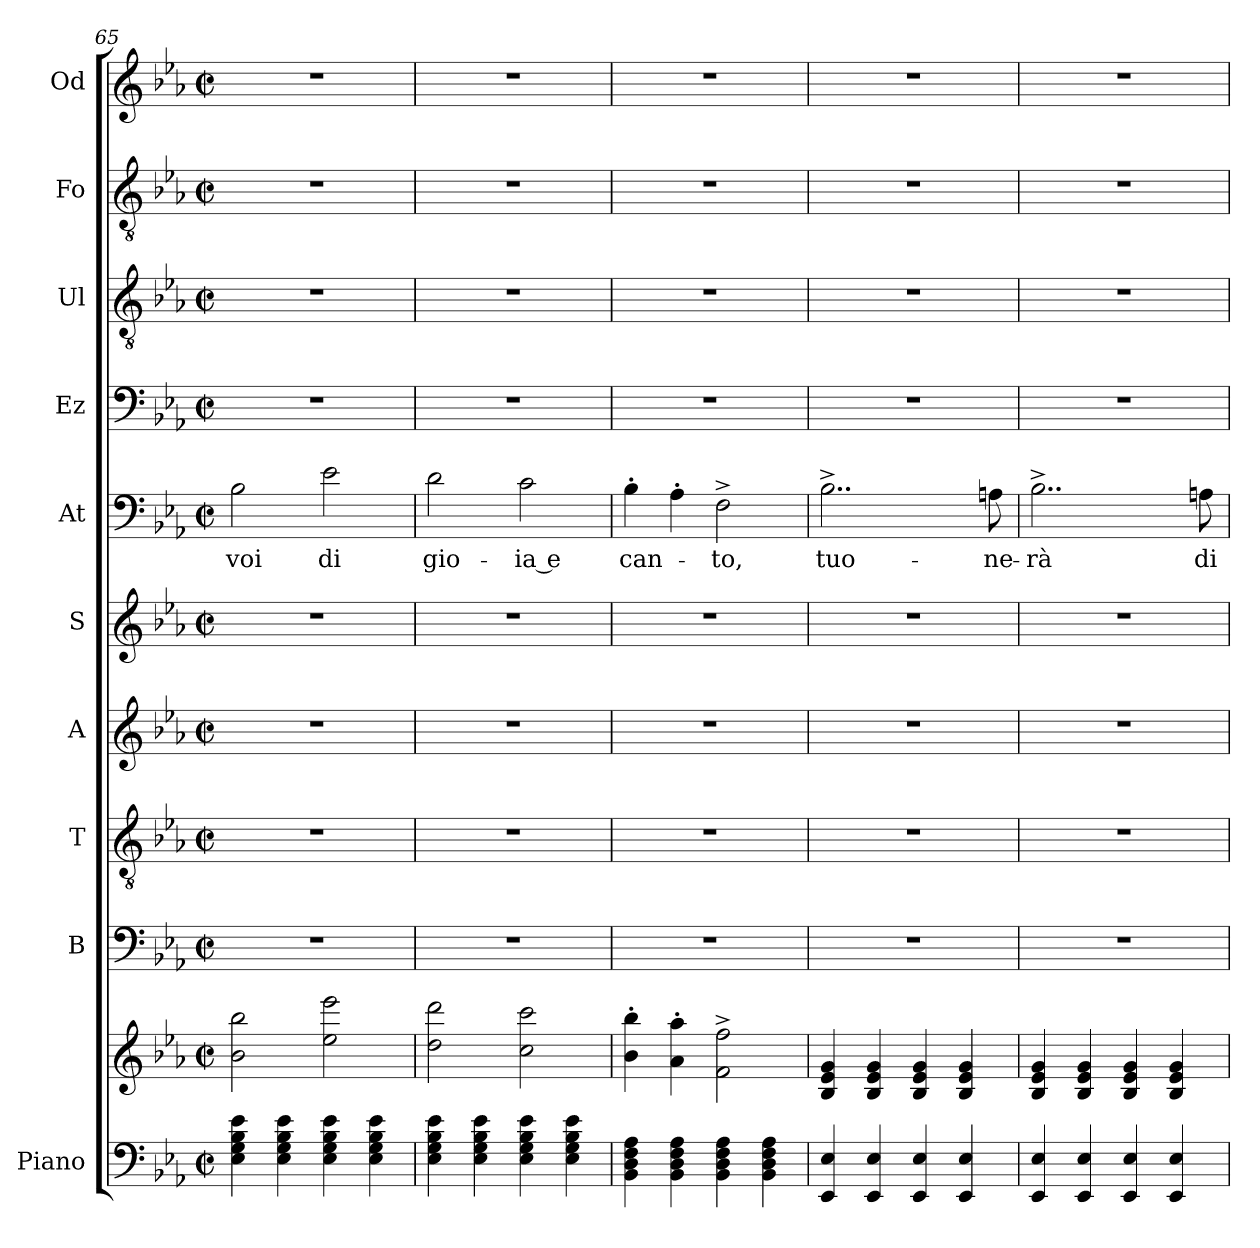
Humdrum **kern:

**kern	**kern	**kern	**kern	**kern	**kern	**kern	**text	**kern	**kern	**kern	**kern
*part10	*part10	*part9	*part8	*part7	*part6	*part5	*part5	*part4	*part3	*part2	*part1
*staff11	*staff10	*staff9	*staff8	*staff7	*staff6	*staff5	*staff5	*staff4	*staff3	*staff2	*staff1
*I"Piano	*	*I"B	*I"T	*I"A	*I"S	*I"At	*	*I"Ez	*I"Ul	*I"Fo	*I"Od
*I'Pno	*	*I'B	*I'T	*I'A	*I'S	*I'At	*	*I'Ez	*I'Ul	*I'Fo	*I'Od
*clefF4	*clefG2	*clefF4	*clefGv2	*clefG2	*clefG2	*clefF4	*	*clefF4	*clefGv2	*clefGv2	*clefG2
*k[b-e-a-]	*k[b-e-a-]	*k[b-e-a-]	*k[b-e-a-]	*k[b-e-a-]	*k[b-e-a-]	*k[b-e-a-]	*	*k[b-e-a-]	*k[b-e-a-]	*k[b-e-a-]	*k[b-e-a-]
*M2/2	*M2/2	*M2/2	*M2/2	*M2/2	*M2/2	*M2/2	*	*M2/2	*M2/2	*M2/2	*M2/2
*met(c|)	*met(c|)	*met(c|)	*met(c|)	*met(c|)	*met(c|)	*met(c|)	*	*met(c|)	*met(c|)	*met(c|)	*met(c|)
=65	=65	=65	=65	=65	=65	=65	=65	=65	=65	=65	=65
!	!	!	!	!	!	!	!LO:LY:b	!	!	!	!
4E-\ 4G\ 4B-\ 4e-\	2b-\ 2bb-\	1r	1r	1r	1r	2B-\	voi	1r	1r	1r	1r
4E-\ 4G\ 4B-\ 4e-\	.	.	.	.	.	.	.	.	.	.	.
!	!	!	!	!	!	!	!LO:LY:b	!	!	!	!
4E-\ 4G\ 4B-\ 4e-\	2ee-\ 2eee-\	.	.	.	.	2e-\	di	.	.	.	.
4E-\ 4G\ 4B-\ 4e-\	.	.	.	.	.	.	.	.	.	.	.
=66	=66	=66	=66	=66	=66	=66	=66	=66	=66	=66	=66
!	!	!	!	!	!	!	!LO:LY:b	!	!	!	!
4E-\ 4G\ 4B-\ 4e-\	2dd\ 2ddd\	1r	1r	1r	1r	2d\	gio-	1r	1r	1r	1r
4E-\ 4G\ 4B-\ 4e-\	.	.	.	.	.	.	.	.	.	.	.
!	!	!	!	!	!	!	!LO:LY:b	!	!	!	!
4E-\ 4G\ 4B-\ 4e-\	2cc\ 2ccc\	.	.	.	.	2c\	-ia e	.	.	.	.
4E-\ 4G\ 4B-\ 4e-\	.	.	.	.	.	.	.	.	.	.	.
=67	=67	=67	=67	=67	=67	=67	=67	=67	=67	=67	=67
!	!	!	!	!	!	!	!LO:LY:b	!	!	!	!
4BB-\ 4D\ 4F\ 4A-\	4b-\' 4bb-\'	1r	1r	1r	1r	4B-'\	can-	1r	1r	1r	1r
4BB-\ 4D\ 4F\ 4A-\	4a-\' 4aa-\'	.	.	.	.	4A-'\	.	.	.	.	.
!	!	!	!	!	!	!	!LO:LY:b	!	!	!	!
4BB-\ 4D\ 4F\ 4A-\	2f\^ 2ff\^	.	.	.	.	2F^\	-to,	.	.	.	.
4BB-\ 4D\ 4F\ 4A-\	.	.	.	.	.	.	.	.	.	.	.
=68	=68	=68	=68	=68	=68	=68	=68	=68	=68	=68	=68
!	!	!	!	!	!	!	!LO:LY:b	!	!	!	!
4EE-/ 4E-/	4B-/ 4e-/ 4g/	1r	1r	1r	1r	2..B-^\	tuo-	1r	1r	1r	1r
4EE-/ 4E-/	4B-/ 4e-/ 4g/	.	.	.	.	.	.	.	.	.	.
4EE-/ 4E-/	4B-/ 4e-/ 4g/	.	.	.	.	.	.	.	.	.	.
4EE-/ 4E-/	4B-/ 4e-/ 4g/	.	.	.	.	.	.	.	.	.	.
!	!	!	!	!	!	!	!LO:LY:b	!	!	!	!
.	.	.	.	.	.	8An\	-ne-	.	.	.	.
=69	=69	=69	=69	=69	=69	=69	=69	=69	=69	=69	=69
!	!	!	!	!	!	!	!LO:LY:b	!	!	!	!
4EE-/ 4E-/	4B-/ 4e-/ 4g/	1r	1r	1r	1r	2..B-^\	-rà	1r	1r	1r	1r
4EE-/ 4E-/	4B-/ 4e-/ 4g/	.	.	.	.	.	.	.	.	.	.
4EE-/ 4E-/	4B-/ 4e-/ 4g/	.	.	.	.	.	.	.	.	.	.
4EE-/ 4E-/	4B-/ 4e-/ 4g/	.	.	.	.	.	.	.	.	.	.
!	!	!	!	!	!	!	!LO:LY:b	!	!	!	!
.	.	.	.	.	.	8An\	di	.	.	.	.
=	=	=	=	=	=	=	=	=	=	=	=
*-	*-	*-	*-	*-	*-	*-	*-	*-	*-	*-	*-
